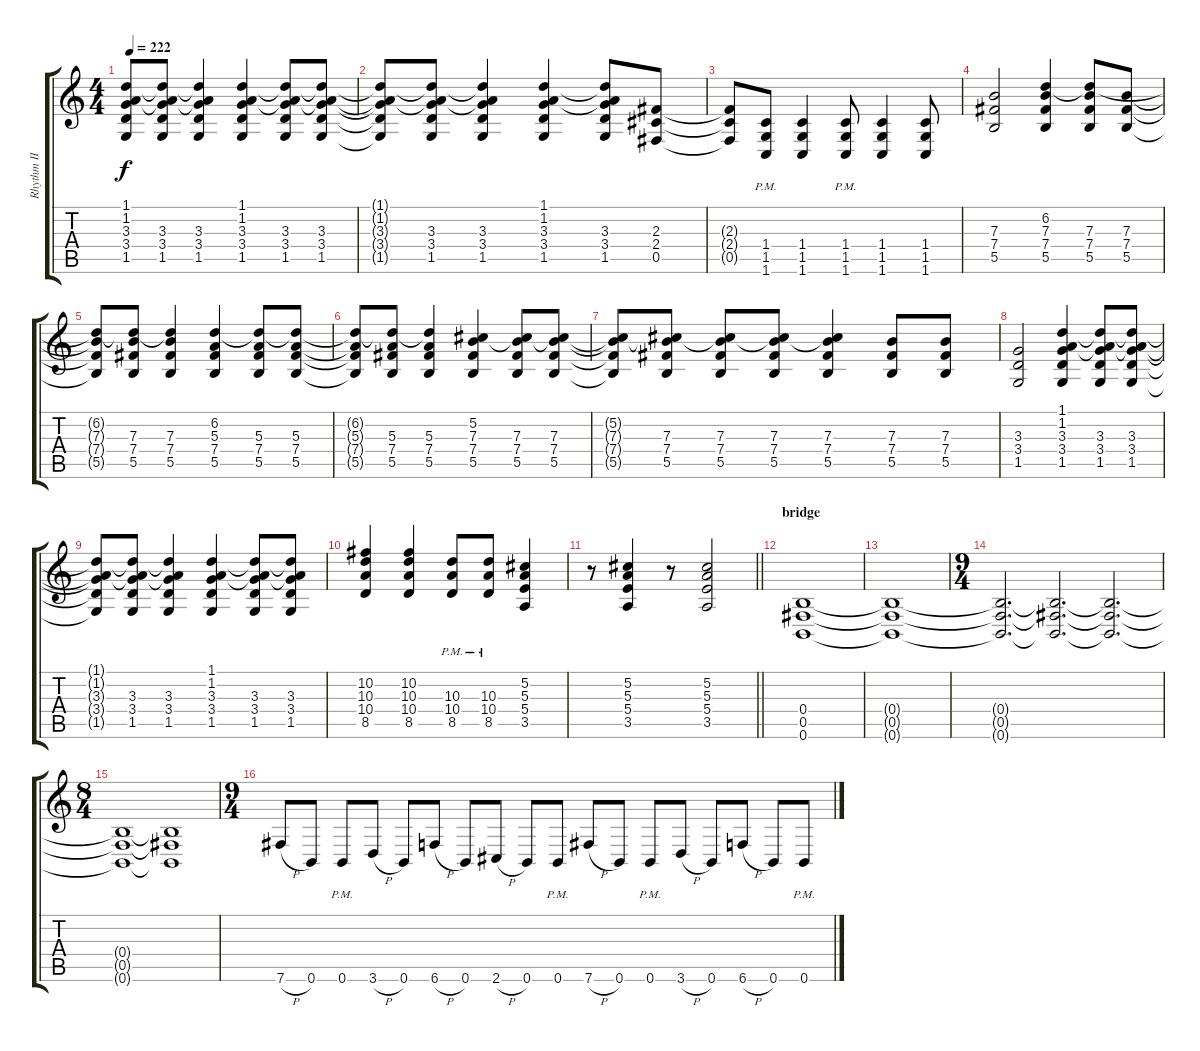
\track ("Rhythm II" "Rhythm II") {instrument distortionguitar}
\staff {score tabs}
\tuning (Db4 Ab3 E3 B2 Gb2 B1) {hide}
\ts (4 4)
\tempo 222
\clef g2
\ks c
(1.1{t} 1.2{t} 3.3{t} 3.4{t} 1.5{t}).8{dy f} (1.1{t} 1.2{t} 3.3 3.4 1.5).8 (1.1{t} 1.2{t} 3.3 3.4 1.5).4 (1.1 1.2 3.3 3.4 1.5).4 (1.1{t} 1.2{t} 3.3 3.4 1.5).8 (1.1{t} 1.2{t} 3.3 3.4 1.5).8 |
(1.1{t} 1.2{t} 3.3{t} 3.4{t} 1.5{t}).8 (1.1{t} 1.2{t} 3.3 3.4 1.5).8 (1.1{t} 1.2{t} 3.3 3.4 1.5).4 (1.1 1.2 3.3 3.4 1.5).4 (1.1{t} 1.2{t} 3.3 3.4 1.5).8 (2.3 2.4 0.5).8 |
(2.3{t} 2.4{t} 0.5{t}).8 (1.4{pm} 1.5{pm} 1.6{pm}).8 (1.4 1.5 1.6).4 (1.4{pm} 1.5{pm} 1.6{pm}).8 (1.4 1.5 1.6).4 (1.4 1.5 1.6).8 |
(7.3 7.4 5.5).2 (6.2 7.3 7.4 5.5).4 (6.2{t} 7.3 7.4 5.5).8 (7.3 7.4 5.5).8 |
(6.2{t} 7.3{t} 7.4{t} 5.5{t}).8 (6.2{t} 7.3 7.4 5.5).8 (6.2{t} 7.3 7.4 5.5).4 (6.2 5.3 7.4 5.5).4 (6.2{t} 5.3 7.4 5.5).8 (6.2{t} 5.3 7.4 5.5).8 |
(6.2{t} 5.3{t} 7.4{t} 5.5{t}).8 (6.2{t} 5.3 7.4 5.5).8 (6.2{t} 5.3 7.4 5.5).4 (5.2 7.3 7.4 5.5).4 (5.2{t} 7.3 7.4 5.5).8 (5.2{t} 7.3 7.4 5.5).8 |
(5.2{t} 7.3{t} 7.4{t} 5.5{t}).8 (5.2{t} 7.3 7.4 5.5).8 (5.2{t} 7.3 7.4 5.5).8 (5.2{t} 7.3 7.4 5.5).8 (5.2{t} 7.3 7.4 5.5).4 (7.3 7.4 5.5).8 (7.3 7.4 5.5).8 |
(3.3 3.4 1.5).2 (1.1 1.2 3.3 3.4 1.5).4 (1.1{t} 1.2{t} 3.3 3.4 1.5).8 (1.1{t} 1.2{t} 3.3 3.4 1.5).8 |
(1.1{t} 1.2{t} 3.3{t} 3.4{t} 1.5{t}).8 (1.1{t} 1.2{t} 3.3 3.4 1.5).8 (1.1{t} 1.2{t} 3.3 3.4 1.5).4 (1.1 1.2 3.3 3.4 1.5).4 (1.1{t} 1.2{t} 3.3 3.4 1.5).8 (1.1{t} 1.2{t} 3.3 3.4 1.5).8 |
(10.2 10.3 10.4 8.5).4 (10.2 10.3 10.4 8.5).4 (10.3{pm} 10.4{pm} 8.5{pm}).8 (10.3{pm} 10.4{pm} 8.5{pm}).8 (5.2 5.3 5.4 3.5).4 |
\barLineRight lightlight
r.8 (5.2 5.3 5.4 3.5).4 r.8 (5.2 5.3 5.4 3.5).2 |
\section ("" "bridge")
(0.4 0.5 0.6).1{volume 16} |
(0.4{t} 0.5{t} 0.6{t}).1 |
\ts (9 4)
(0.4{t} 0.5{t} 0.6{t}).2{d} (0.4{t} 0.5{t} 0.6{t}).2{d} (0.4{t} 0.5{t} 0.6{t}).2{d} |
\ts (8 4)
(0.4{t} 0.5{t} 0.6{t}).1 (0.4{t} 0.5{t} 0.6{t}).1 |
\ts (9 4)
7.6{h}.8 0.6.8 0.6{pm}.8 3.6{h}.8 0.6.8 6.6{h}.8 0.6.8 2.6{h}.8 0.6.8 0.6{pm}.8 7.6{h}.8 0.6.8 0.6{pm}.8 3.6{h}.8 0.6.8 6.6{h}.8 0.6.8 0.6{pm}.8
